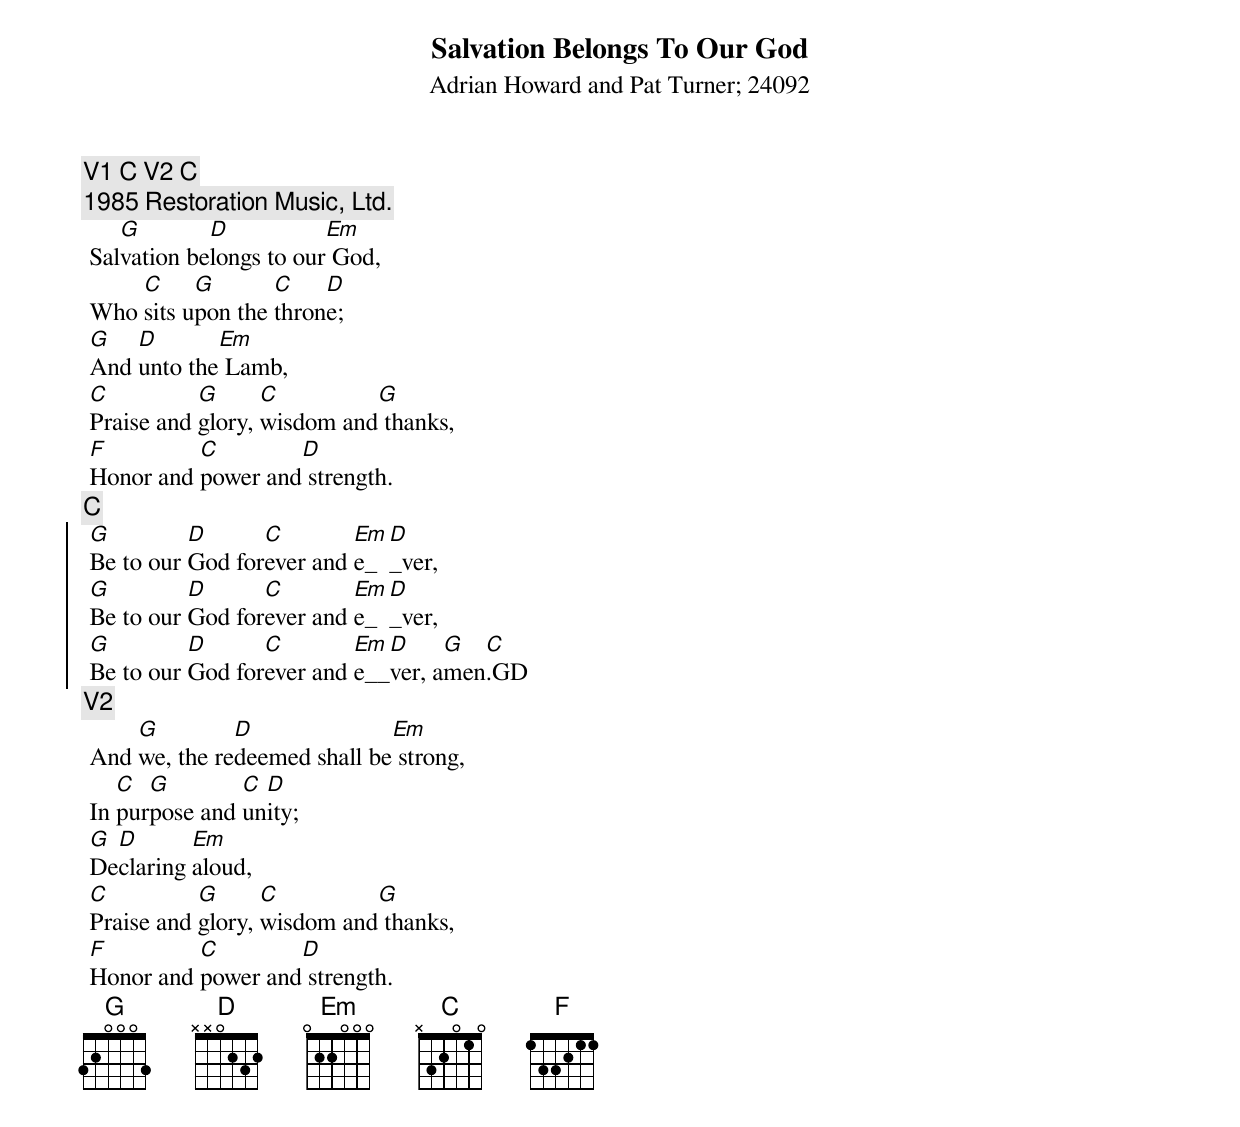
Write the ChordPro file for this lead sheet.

{title:Salvation Belongs To Our God}
{subtitle:Adrian Howard and Pat Turner}
{subtitle:24092}
{comment:V1 C V2 C}
{comment:1985 Restoration Music, Ltd.}
 Sal[G]vation be[D]longs to our[Em] God,
 Who [C]sits u[G]pon the [C]thron[D]e;
 [G]And [D]unto the[Em] Lamb,
 [C]Praise and [G]glory, [C]wisdom and[G] thanks,
 [F]Honor and [C]power and[D] strength.
{comment:C}
{soc}
 [G]Be to our [D]God for[C]ever and [Em]e_[D]_ver,
 [G]Be to our [D]God for[C]ever and [Em]e_[D]_ver,
 [G]Be to our [D]God for[C]ever and [Em]e__[D]ver, a[G]men[C].GD
{eoc}
{comment:V2}
 And [G]we, the re[D]deemed shall be[Em] strong,
 In [C]pur[G]pose and [C]un[D]ity;
 [G]De[D]claring [Em]aloud,
 [C]Praise and [G]glory, [C]wisdom and[G] thanks,
 [F]Honor and [C]power and[D] strength.
